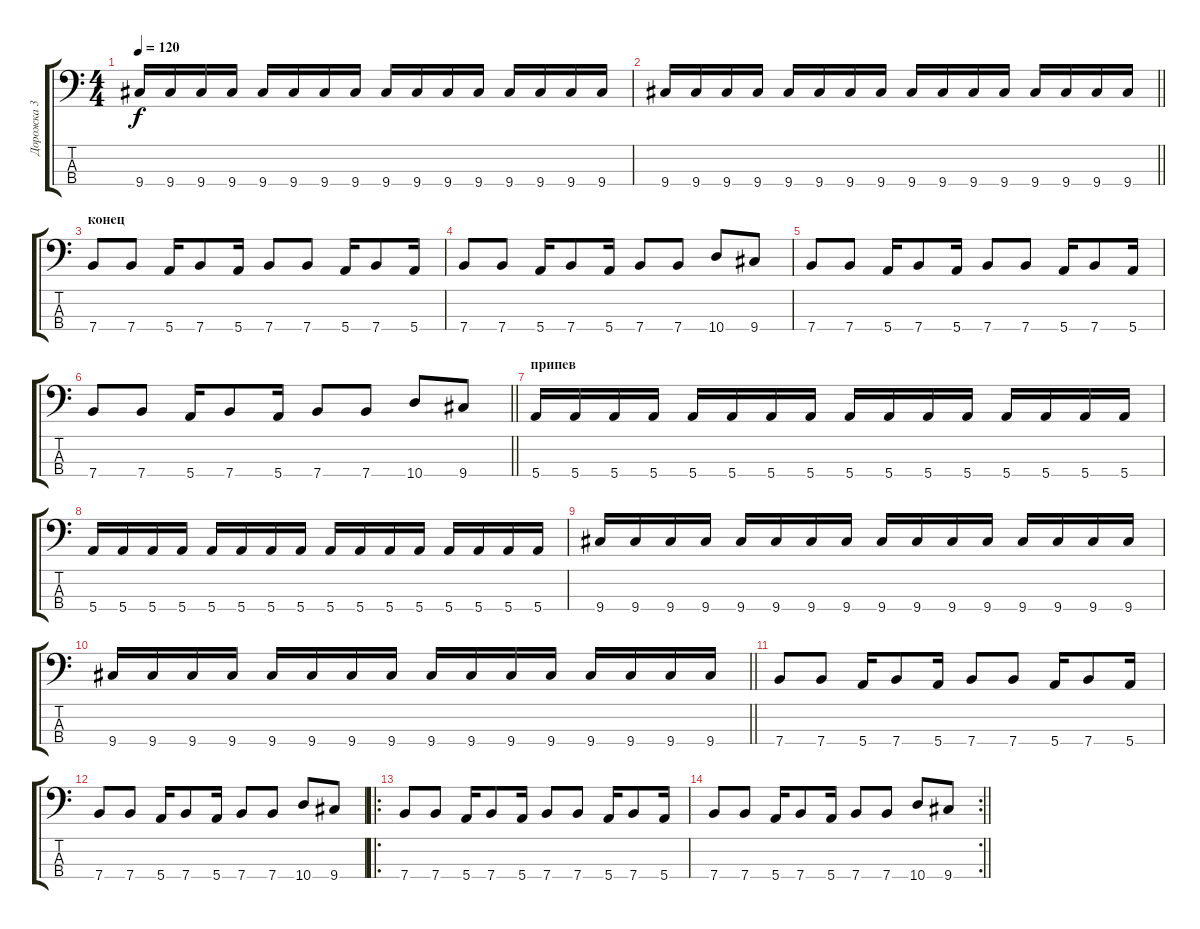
\track ("Дорожка 3" "Дорожка 3") {instrument electricbassfinger}
\staff {score tabs}
\tuning (G2 D2 A1 E1) {hide}
\ts (4 4)
\tempo 120
\clef f4
\ks c
9.4.16{dy f} 9.4.16 9.4.16 9.4.16 9.4.16 9.4.16 9.4.16 9.4.16 9.4.16 9.4.16 9.4.16 9.4.16 9.4.16 9.4.16 9.4.16 9.4.16 |
\barLineRight lightlight
9.4.16 9.4.16 9.4.16 9.4.16 9.4.16 9.4.16 9.4.16 9.4.16 9.4.16 9.4.16 9.4.16 9.4.16 9.4.16 9.4.16 9.4.16 9.4.16 |
\section ("" "конец")
7.4.8 7.4.8 5.4.16 7.4.8 5.4.16 7.4.8 7.4.8 5.4.16 7.4.8 5.4.16 |
7.4.8 7.4.8 5.4.16 7.4.8 5.4.16 7.4.8 7.4.8 10.4.8 9.4.8 |
7.4.8 7.4.8 5.4.16 7.4.8 5.4.16 7.4.8 7.4.8 5.4.16 7.4.8 5.4.16 |
\barLineRight lightlight
7.4.8 7.4.8 5.4.16 7.4.8 5.4.16 7.4.8 7.4.8 10.4.8 9.4.8 |
\section ("" "припев")
5.4.16 5.4.16 5.4.16 5.4.16 5.4.16 5.4.16 5.4.16 5.4.16 5.4.16 5.4.16 5.4.16 5.4.16 5.4.16 5.4.16 5.4.16 5.4.16 |
5.4.16 5.4.16 5.4.16 5.4.16 5.4.16 5.4.16 5.4.16 5.4.16 5.4.16 5.4.16 5.4.16 5.4.16 5.4.16 5.4.16 5.4.16 5.4.16 |
9.4.16 9.4.16 9.4.16 9.4.16 9.4.16 9.4.16 9.4.16 9.4.16 9.4.16 9.4.16 9.4.16 9.4.16 9.4.16 9.4.16 9.4.16 9.4.16 |
\barLineRight lightlight
9.4.16 9.4.16 9.4.16 9.4.16 9.4.16 9.4.16 9.4.16 9.4.16 9.4.16 9.4.16 9.4.16 9.4.16 9.4.16 9.4.16 9.4.16 9.4.16 |
7.4.8 7.4.8 5.4.16 7.4.8 5.4.16 7.4.8 7.4.8 5.4.16 7.4.8 5.4.16 |
7.4.8 7.4.8 5.4.16 7.4.8 5.4.16 7.4.8 7.4.8 10.4.8 9.4.8 |
\ro
7.4.8 7.4.8 5.4.16 7.4.8 5.4.16 7.4.8 7.4.8 5.4.16 7.4.8 5.4.16 |
\rc 2
\barLineRight lightlight
7.4.8 7.4.8 5.4.16 7.4.8 5.4.16 7.4.8 7.4.8 10.4.8 9.4.8
